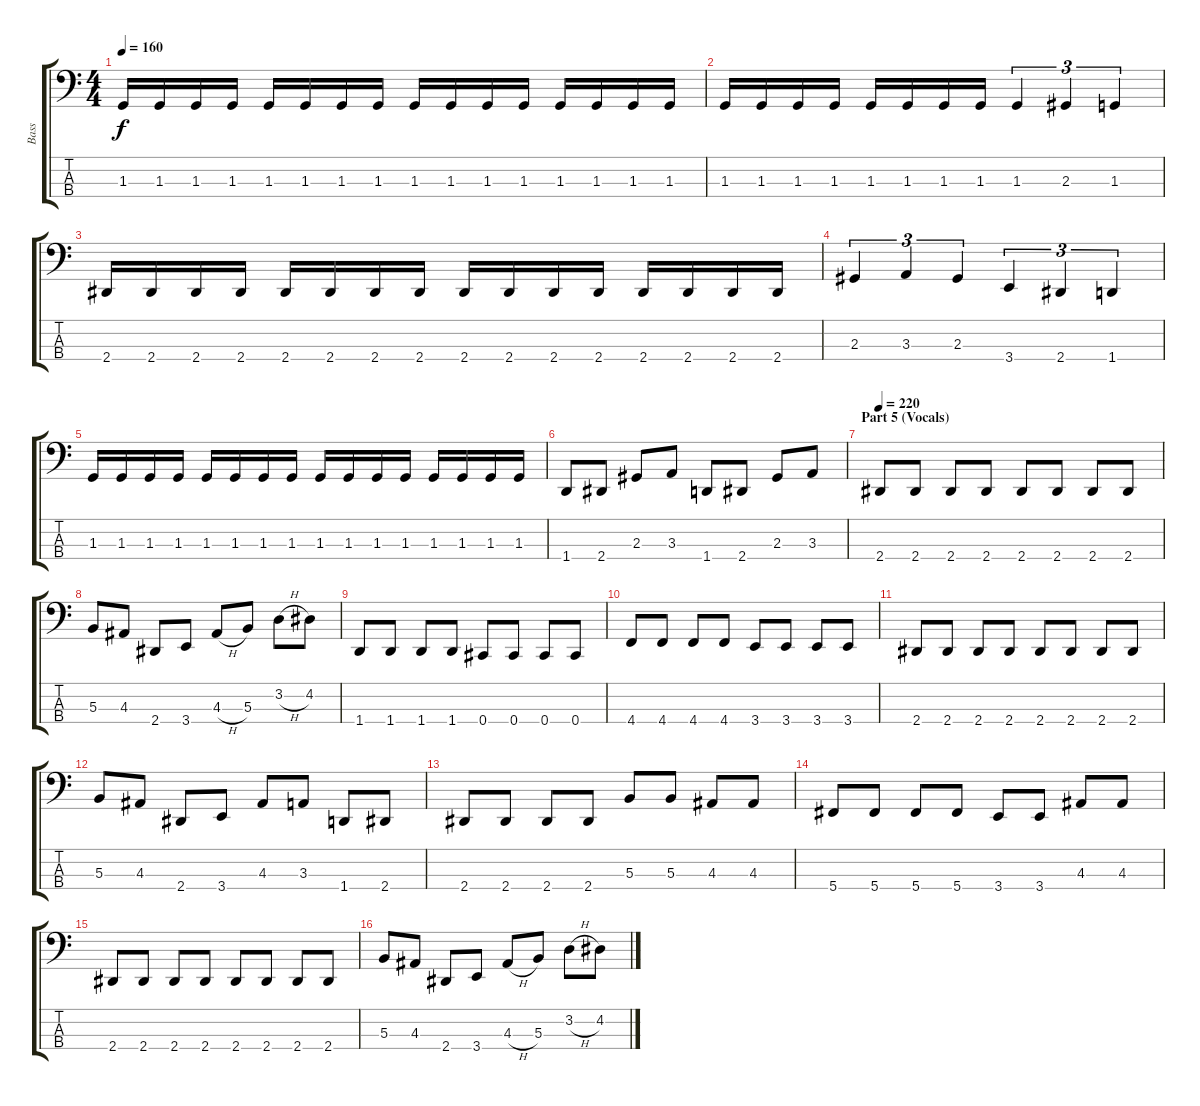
\track ("Bass" "Bass") {instrument electricbasspick}
\staff {score tabs}
\tuning (E2 B1 Gb1 Db1) {hide}
\ts (4 4)
\tempo 160
\clef f4
\ks c
1.3.16{dy f} 1.3.16 1.3.16 1.3.16 1.3.16 1.3.16 1.3.16 1.3.16 1.3.16 1.3.16 1.3.16 1.3.16 1.3.16 1.3.16 1.3.16 1.3.16 |
1.3.16 1.3.16 1.3.16 1.3.16 1.3.16 1.3.16 1.3.16 1.3.16 1.3.4{tu (3 2)} 2.3.4{tu (3 2)} 1.3.4{tu (3 2)} |
2.4.16 2.4.16 2.4.16 2.4.16 2.4.16 2.4.16 2.4.16 2.4.16 2.4.16 2.4.16 2.4.16 2.4.16 2.4.16 2.4.16 2.4.16 2.4.16 |
2.3.4{tu (3 2)} 3.3.4{tu (3 2)} 2.3.4{tu (3 2)} 3.4.4{tu (3 2)} 2.4.4{tu (3 2)} 1.4.4{tu (3 2)} |
1.3.16 1.3.16 1.3.16 1.3.16 1.3.16 1.3.16 1.3.16 1.3.16 1.3.16 1.3.16 1.3.16 1.3.16 1.3.16 1.3.16 1.3.16 1.3.16 |
1.4.8 2.4.8 2.3.8 3.3.8 1.4.8 2.4.8 2.3.8 3.3.8 |
\section ("" "Part 5 (Vocals)")
\tempo 220
2.4.8 2.4.8 2.4.8 2.4.8 2.4.8 2.4.8 2.4.8 2.4.8 |
5.3.8 4.3.8 2.4.8 3.4.8 4.3{h}.8 5.3.8 3.2{h}.8 4.2.8 |
1.4.8 1.4.8 1.4.8 1.4.8 0.4.8 0.4.8 0.4.8 0.4.8 |
4.4.8 4.4.8 4.4.8 4.4.8 3.4.8 3.4.8 3.4.8 3.4.8 |
2.4.8 2.4.8 2.4.8 2.4.8 2.4.8 2.4.8 2.4.8 2.4.8 |
5.3.8 4.3.8 2.4.8 3.4.8 4.3.8 3.3.8 1.4.8 2.4.8 |
2.4.8 2.4.8 2.4.8 2.4.8 5.3.8 5.3.8 4.3.8 4.3.8 |
5.4.8 5.4.8 5.4.8 5.4.8 3.4.8 3.4.8 4.3.8 4.3.8 |
2.4.8 2.4.8 2.4.8 2.4.8 2.4.8 2.4.8 2.4.8 2.4.8 |
5.3.8 4.3.8 2.4.8 3.4.8 4.3{h}.8 5.3.8 3.2{h}.8 4.2.8
